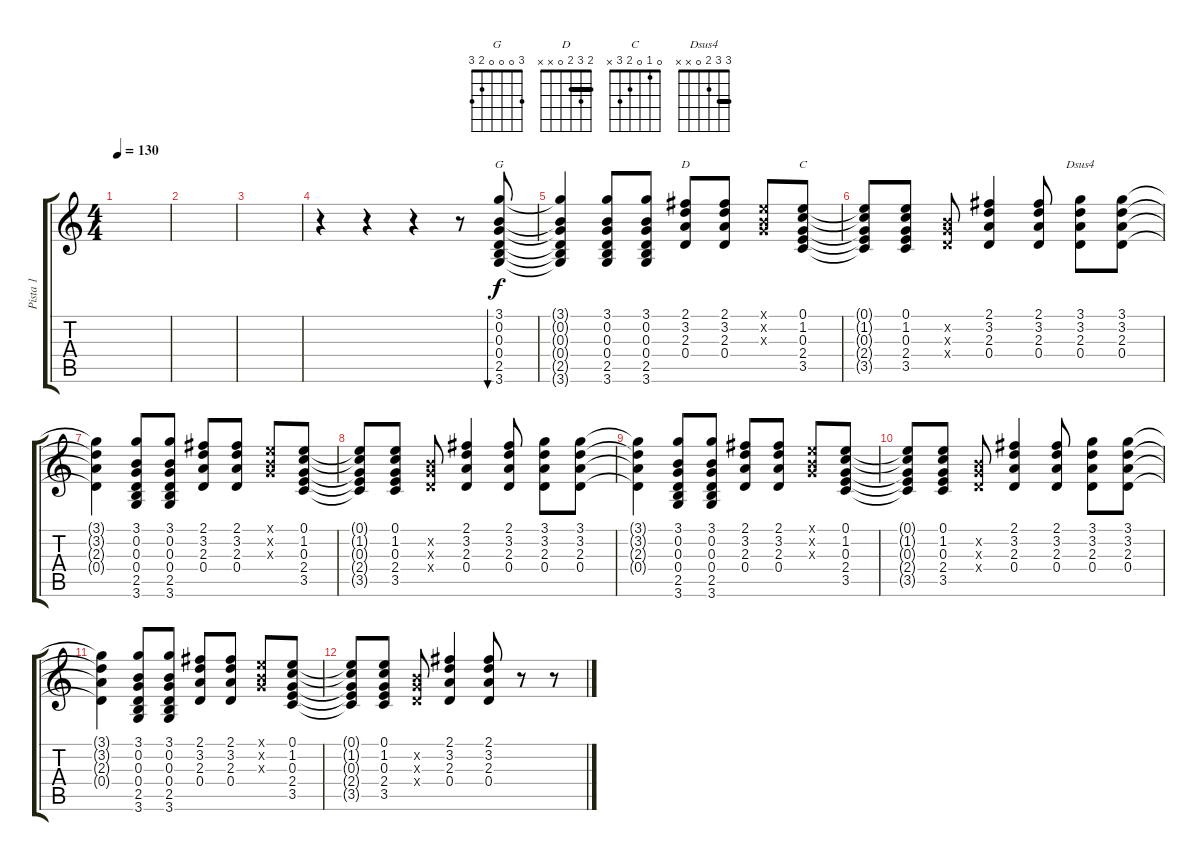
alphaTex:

\track ("Pista 1" "Pista 1") {instrument electricguitarclean}
\staff {score tabs}
\tuning (E4 B3 G3 D3 A2 E2) {hide}
\chord ("G" 3 0 0 0 2 3)
\chord ("D" 2 3 2 0 x x) {barre 2}
\chord ("C" 0 1 0 2 3 x)
\chord ("Dsus4" 3 3 2 0 x x) {barre 3}
\ts (4 4)
\tempo 130
\clef g2
\ks c
|
|
|
r.4 r.4 r.4 r.8 (3.1 0.2 0.3 0.4 2.5 3.6).8{bu 240 ch "G"} |
(3.1{t} 0.2{t} 0.3{t} 0.4{t} 2.5{t} 3.6{t}).4 (3.1 0.2 0.3 0.4 2.5 3.6).8 (3.1 0.2 0.3 0.4 2.5 3.6).8 (2.1 3.2 2.3 0.4).8{ch "D"} (2.1 3.2 2.3 0.4).8 (0.1{x} 0.2{x} 0.3{x}).8 (0.1 1.2 0.3 2.4 3.5).8{ch "C"} |
(0.1{t} 1.2{t} 0.3{t} 2.4{t} 3.5{t}).8 (0.1 1.2 0.3 2.4 3.5).8 (0.2{x} 0.3{x} 0.4{x}).8 (2.1 3.2 2.3 0.4).4 (2.1 3.2 2.3 0.4).8 (3.1 3.2 2.3 0.4).8{ch "Dsus4"} (3.1 3.2 2.3 0.4).8 |
(3.1{t} 3.2{t} 2.3{t} 0.4{t}).4 (3.1 0.2 0.3 0.4 2.5 3.6).8 (3.1 0.2 0.3 0.4 2.5 3.6).8 (2.1 3.2 2.3 0.4).8 (2.1 3.2 2.3 0.4).8 (0.1{x} 0.2{x} 0.3{x}).8 (0.1 1.2 0.3 2.4 3.5).8 |
(0.1{t} 1.2{t} 0.3{t} 2.4{t} 3.5{t}).8 (0.1 1.2 0.3 2.4 3.5).8 (0.2{x} 0.3{x} 0.4{x}).8 (2.1 3.2 2.3 0.4).4 (2.1 3.2 2.3 0.4).8 (3.1 3.2 2.3 0.4).8 (3.1 3.2 2.3 0.4).8 |
(3.1{t} 3.2{t} 2.3{t} 0.4{t}).4 (3.1 0.2 0.3 0.4 2.5 3.6).8 (3.1 0.2 0.3 0.4 2.5 3.6).8 (2.1 3.2 2.3 0.4).8 (2.1 3.2 2.3 0.4).8 (0.1{x} 0.2{x} 0.3{x}).8 (0.1 1.2 0.3 2.4 3.5).8 |
(0.1{t} 1.2{t} 0.3{t} 2.4{t} 3.5{t}).8 (0.1 1.2 0.3 2.4 3.5).8 (0.2{x} 0.3{x} 0.4{x}).8 (2.1 3.2 2.3 0.4).4 (2.1 3.2 2.3 0.4).8 (3.1 3.2 2.3 0.4).8 (3.1 3.2 2.3 0.4).8 |
(3.1{t} 3.2{t} 2.3{t} 0.4{t}).4 (3.1 0.2 0.3 0.4 2.5 3.6).8 (3.1 0.2 0.3 0.4 2.5 3.6).8 (2.1 3.2 2.3 0.4).8 (2.1 3.2 2.3 0.4).8 (0.1{x} 0.2{x} 0.3{x}).8 (0.1 1.2 0.3 2.4 3.5).8 |
(0.1{t} 1.2{t} 0.3{t} 2.4{t} 3.5{t}).8 (0.1 1.2 0.3 2.4 3.5).8 (0.2{x} 0.3{x} 0.4{x}).8 (2.1 3.2 2.3 0.4).4 (2.1 3.2 2.3 0.4).8 r.8 r.8
